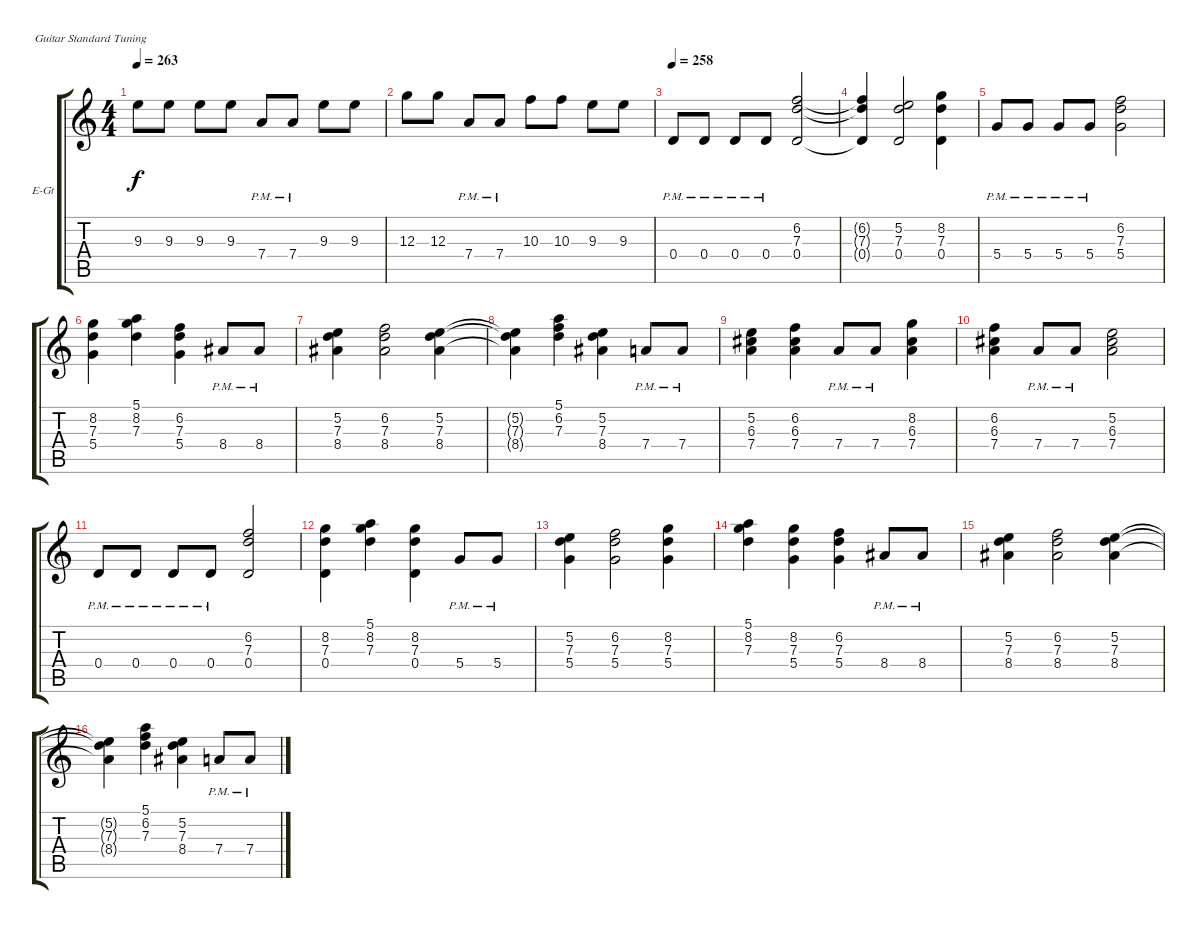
\bracketExtendMode groupsimilarinstruments
\firstSystemTrackNameOrientation horizontal
\otherSystemsTrackNameOrientation horizontal
\track ("Paul Masvidal" "E-Gt") {instrument distortionguitar}
\staff {score tabs}
\tuning (E4 B3 G3 D3 A2 E2)
\ts (4 4)
\tempo 263
\clef g2
\ks c
9.3.8{dy f} 9.3.8 9.3.8 9.3.8 7.4{pm}.8 7.4{pm}.8 9.3.8 9.3.8 |
12.3.8 12.3.8 7.4{pm}.8 7.4{pm}.8 10.3.8 10.3.8 9.3.8 9.3.8 |
\tempo 258
0.4{pm}.8 0.4{pm}.8 0.4{pm}.8 0.4{pm}.8 (7.3 0.4 6.2).2 |
(7.3{t} 0.4{t} 6.2{t}).4 (5.2 7.3 0.4).2 (8.2 7.3 0.4).4 |
5.4{pm}.8 5.4{pm}.8 5.4{pm}.8 5.4{pm}.8 (6.2 7.3 5.4).2 |
(7.3 5.4 8.2).4 (8.2 7.3 5.1).4 (6.2 7.3 5.4).4 8.4{pm}.8 8.4{pm}.8 |
(7.3 8.4 5.2).4 (7.3 8.4 6.2).2 (7.3 8.4 5.2).4 |
(5.2{t} 7.3{t} 8.4{t}).4 (6.2 7.3 5.1).4 (7.3 8.4 5.2).4 7.4{pm}.8 7.4{pm}.8 |
(6.3 7.4 5.2).4 (6.3 7.4 6.2).4 7.4{pm}.8 7.4{pm}.8 (6.3 7.4 8.2).4 |
(6.3 7.4 6.2).4 7.4{pm}.8 7.4{pm}.8 (6.3 7.4 5.2).2 |
0.4{pm}.8 0.4{pm}.8 0.4{pm}.8 0.4{pm}.8 (6.2 7.3 0.4).2 |
(7.3 0.4 8.2).4 (8.2 7.3 5.1).4 (8.2 7.3 0.4).4 5.4{pm}.8 5.4{pm}.8 |
(5.2 7.3 5.4).4 (6.2 7.3 5.4).2 (8.2 7.3 5.4).4 |
(7.3 8.2 5.1).4 (5.4 7.3 8.2).4 (6.2 7.3 5.4).4 8.4{pm}.8 8.4{pm}.8 |
(7.3 8.4 5.2).4 (7.3 8.4 6.2).2 (7.3 8.4 5.2).4 |
(5.2{t} 7.3{t} 8.4{t}).4 (6.2 7.3 5.1).4 (7.3 8.4 5.2).4 7.4{pm}.8 7.4{pm}.8
